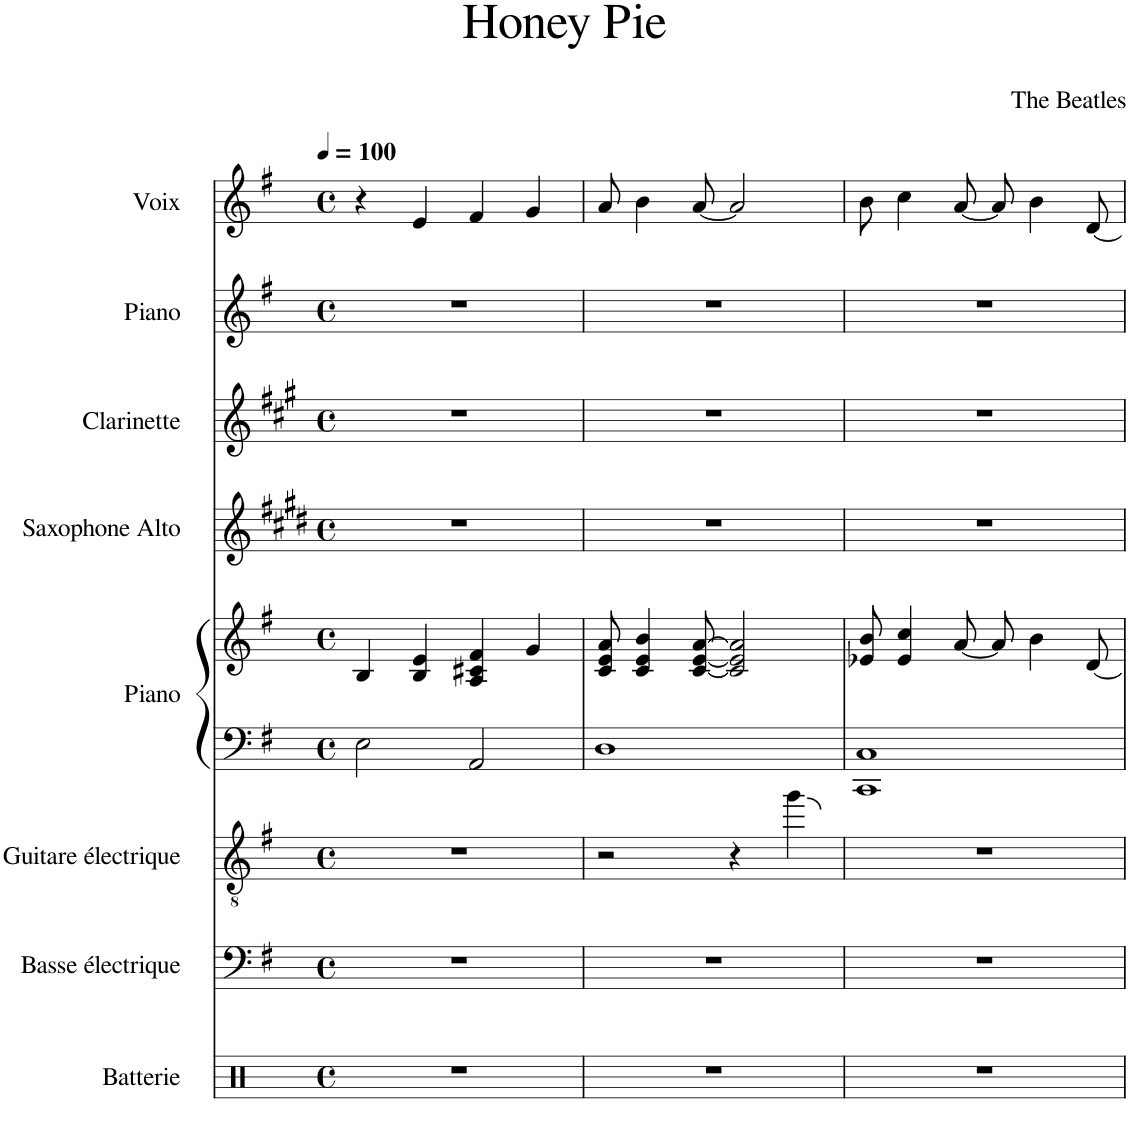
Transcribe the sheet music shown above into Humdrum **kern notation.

**kern	**kern	**kern	**kern	**kern	**kern	**kern	**kern	**kern
*part8	*part7	*part6	*part5	*part5	*part4	*part3	*part2	*part1
*staff9	*staff8	*staff7	*staff6	*staff5	*staff4	*staff3	*staff2	*staff1
*I"Batterie	*I"Basse électrique	*I"Guitare électrique	*I"Piano	*	*I"Saxophone Alto	*I"Clarinette	*I"Piano	*I"Voix
*I'Bat.	*I'B. él.	*I'Guit. El.	*I'Pia.	*	*I'Sax. A.	*I'Cla.	*I'Pia.	*I'Vx.
*clefX	*clefF4	*clefGv2	*clefF4	*clefG2	*clefG2	*clefG2	*clefG2	*clefG2
*	*Trd7c12	*	*	*	*Trd5c9	*Trd1c2	*	*
*k[]	*k[f#]	*k[f#]	*k[f#]	*k[f#]	*k[f#c#g#d#]	*k[f#c#g#]	*k[f#]	*k[f#]
*M4/4	*M4/4	*M4/4	*M4/4	*M4/4	*M4/4	*M4/4	*M4/4	*M4/4
*met(c)	*met(c)	*met(c)	*met(c)	*met(c)	*met(c)	*met(c)	*met(c)	*met(c)
*MM100	*MM100	*MM100	*MM100	*MM100	*MM100	*MM100	*MM100	*MM100
=1	=1	=1	=1	=1	=1	=1	=1	=1
1r	1r	1r	2E\	4B/	1r	1r	1r	4r
.	.	.	.	4B/ 4e/	.	.	.	4e/
.	.	.	2AA/	4A/ 4c#X/ 4f#/	.	.	.	4f#/
.	.	.	.	4g/	.	.	.	4g/
=2	=2	=2	=2	=2	=2	=2	=2	=2
1r	1r	2r	1D	8c/ 8e/ 8a/	1r	1r	1r	8a/
.	.	.	.	4c/ 4e/ 4b/	.	.	.	4b\
.	.	.	.	[8c/ [8e/ [8a/	.	.	.	[8a/
.	.	4r	.	2c/] 2e/] 2a/]	.	.	.	2a/]
.	.	4gg\	.	.	.	.	.	.
=3	=3	=3	=3	=3	=3	=3	=3	=3
1r	1r	1r	1CC 1C	8e-X/ 8b/	1r	1r	1r	8b\
.	.	.	.	4e-/ 4cc/	.	.	.	4cc\
.	.	.	.	[8a/	.	.	.	[8a/
.	.	.	.	8a/]	.	.	.	8a/]
.	.	.	.	4b\	.	.	.	4b\
.	.	.	.	[8d/	.	.	.	[8d/
=	=	=	=	=	=	=	=	=
*-	*-	*-	*-	*-	*-	*-	*-	*-
